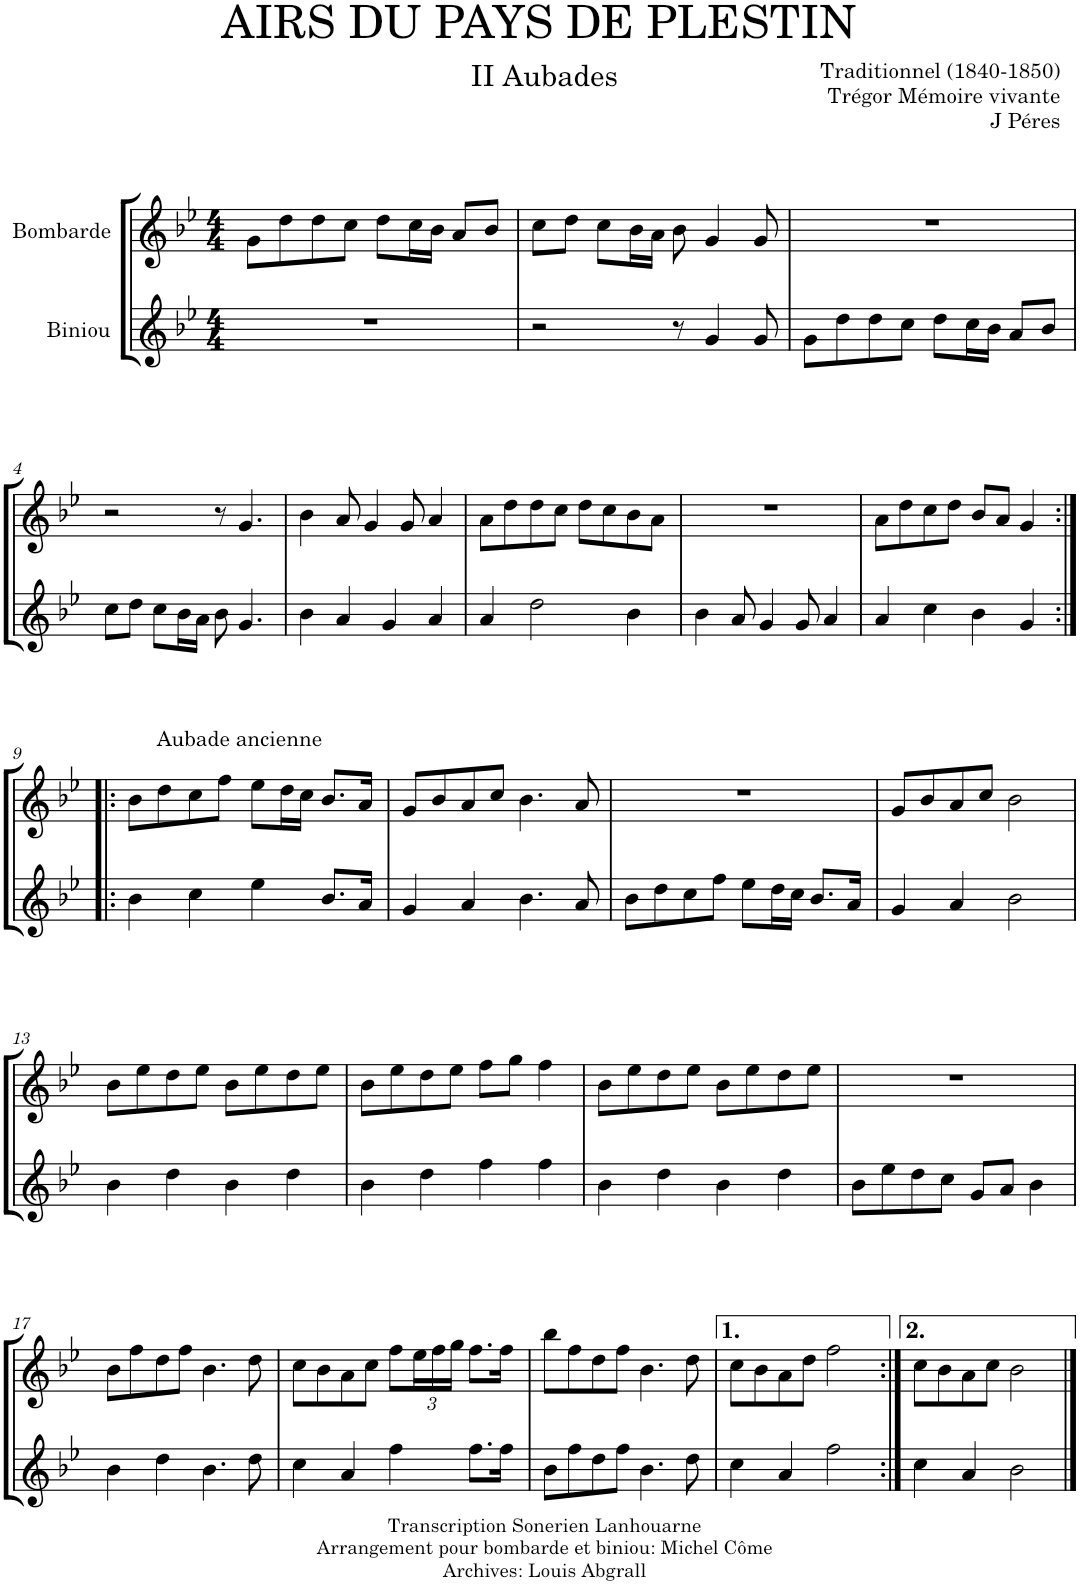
**kern	**kern
*part2	*part1
*staff2	*staff1
*I"Biniou	*I"Bombarde
*clefG2	*clefG2
*Trd-7c-12	*
*k[b-e-]	*k[b-e-]
*M4/4	*M4/4
=1	=1
1r	8g\L
.	8dd\
.	8dd\
.	8cc\J
.	8dd\L
.	16cc\L
.	16b-\JJ
.	8a/L
.	8b-/J
=2	=2
2r	8cc\L
.	8dd\J
.	8cc\L
.	16b-\L
.	16a\JJ
8r	8b-\
4g/	4g/
8g/	8g/
=3	=3
8g\L	1r
8dd\	.
8dd\	.
8cc\J	.
8dd\L	.
16cc\L	.
16b-\JJ	.
8a/L	.
8b-/J	.
!!LO:LB:g=z
=4	=4
8cc\L	2r
8dd\J	.
8cc\L	.
16b-\L	.
16a\JJ	.
8b-\	8r
4.g/	4.g/
=5	=5
4b-\	4b-\
4a/	8a/
.	4g/
4g/	.
.	8g/
4a/	4a/
=6	=6
4a/	8a\L
.	8dd\
2dd\	8dd\
.	8cc\J
.	8dd\L
.	8cc\
4b-\	8b-\
.	8a\J
=7	=7
4b-\	1r
8a/	.
4g/	.
8g/	.
4a/	.
=8	=8
4a/	8a\L
.	8dd\
4cc\	8cc\
.	8dd\J
4b-\	8b-/L
.	8a/J
4g/	4g/
!!LO:LB:g=z
=9:|!|:	=9:|!|:
!	!LO:TX:a:t=Aubade ancienne
4b-\	8b-\L
.	8dd\
4cc\	8cc\
.	8ff\J
4ee-\	8ee-\L
.	16dd\L
.	16cc\JJ
8.b-/L	8.b-/L
16a/Jk	16a/Jk
=10	=10
4g/	8g/L
.	8b-/
4a/	8a/
.	8cc/J
4.b-\	4.b-\
8a/	8a/
=11	=11
8b-\L	1r
8dd\	.
8cc\	.
8ff\J	.
8ee-\L	.
16dd\L	.
16cc\JJ	.
8.b-/L	.
16a/Jk	.
=12	=12
4g/	8g/L
.	8b-/
4a/	8a/
.	8cc/J
2b-\	2b-\
!!LO:LB:g=z
=13	=13
4b-\	8b-\L
.	8ee-\
4dd\	8dd\
.	8ee-\J
4b-\	8b-\L
.	8ee-\
4dd\	8dd\
.	8ee-\J
=14	=14
4b-\	8b-\L
.	8ee-\
4dd\	8dd\
.	8ee-\J
4ff\	8ff\L
.	8gg\J
4ff\	4ff\
=15	=15
4b-\	8b-\L
.	8ee-\
4dd\	8dd\
.	8ee-\J
4b-\	8b-\L
.	8ee-\
4dd\	8dd\
.	8ee-\J
=16	=16
8b-\L	1r
8ee-\	.
8dd\	.
8cc\J	.
8g/L	.
8a/J	.
4b-\	.
!!LO:LB:g=z
=17	=17
4b-\	8b-\L
.	8ff\
4dd\	8dd\
.	8ff\J
4.b-\	4.b-\
8dd\	8dd\
=18	=18
4cc\	8cc\L
.	8b-\
4a/	8a\
.	8cc\J
4ff\	8ff\L
*	*Xbrackettup
.	24ee-\L
.	24ff\
.	24gg\JJ
8.ff\L	8.ff\L
16ff\Jk	16ff\Jk
=19	=19
8b-\L	8bb-\L
8ff\	8ff\
8dd\	8dd\
8ff\J	8ff\J
4.b-\	4.b-\
8dd\	8dd\
=20	=20
4cc\	8cc\L
.	8b-\
4a/	8a\
.	8dd\J
2ff\	2ff\
=21:|!	=21:|!
4cc\	8cc\L
.	8b-\
4a/	8a\
.	8cc\J
2b-\	2b-\
==	==
*-	*-
